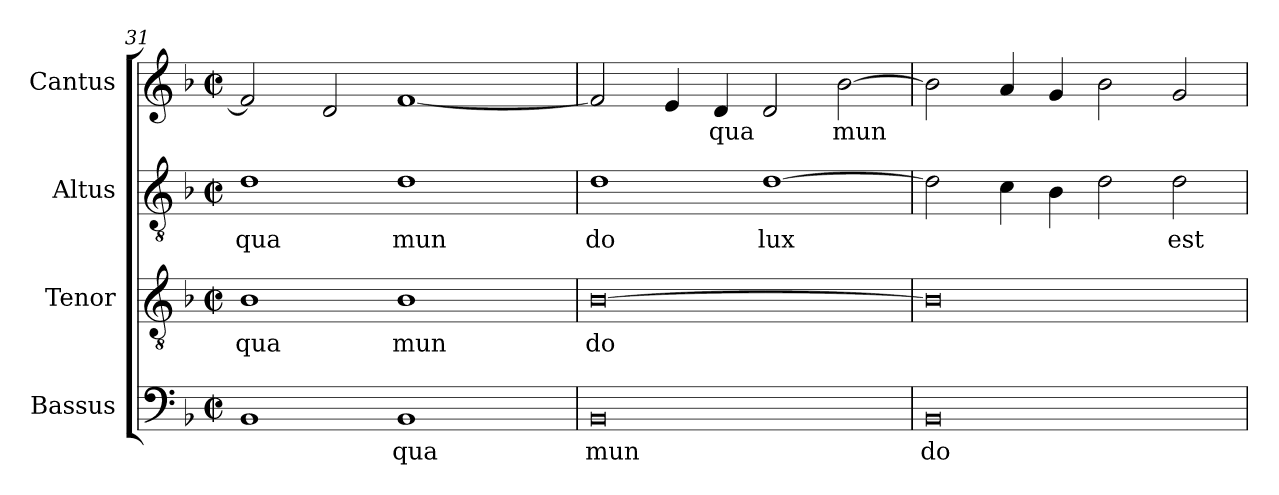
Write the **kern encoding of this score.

**kern	**text	**kern	**text	**kern	**text	**kern	**text
*part4	*part4	*part3	*part3	*part2	*part2	*part1	*part1
*staff4	*staff4	*staff3	*staff3	*staff2	*staff2	*staff1	*staff1
*I"Bassus	*	*I"Tenor	*	*I"Altus	*	*I"Cantus	*
!!LO:PB:g=z
*clefF4	*	*clefGv2	*	*clefGv2	*	*clefG2	*
*k[b-]	*	*k[b-]	*	*k[b-]	*	*k[b-]	*
*F:	*	*F:	*	*F:	*	*F:	*
*M2/2	*	*M2/2	*	*M2/2	*	*M2/2	*
*met(c|)	*	*met(c|)	*	*met(c|)	*	*met(c|)	*
=31	=31	=31	=31	=31	=31	=31	=31
!	!	!	!LO:LY:b:cj	!	!LO:LY:b:cj	!	!
*^	*	*	*	*^	*	*	*
1BB-	64ryy	.	1B-	qua	1d	64ryy	qua	2f/]	.
.	1ryy	.	.	.	.	1ryy	.	.	.
.	.	.	.	.	.	.	.	2d/	.
!	!	!LO:LY:b:cj	!	!LO:LY:b:cj	!	!	!LO:LY:b:cj	!	!
1BB-	.	qua	1B-	mun	1d	.	mun	[<1f	.
.	2ryy	.	.	.	.	2ryy	.	.	.
.	4ryy	.	.	.	.	4ryy	.	.	.
.	8...ryy	.	.	.	.	8...ryy	.	.	.
=32	=32	=32	=32	=32	=32	=32	=32	=32	=32
!	!	!LO:LY:b:cj	!	!LO:LY:b:cj	!	!	!LO:LY:b:cj	!	!
*v	*v	*	*	*	*v	*v	*	*	*
0BB-	mun	[>0B-	do	1d	do	2f/]	.
.	.	.	.	.	.	4e/	.
!	!	!	!	!	!	!	!LO:LY:b
.	.	.	.	.	.	4d/	qua
!	!	!	!	!	!LO:LY:b:cj	!	!
.	.	.	.	[>1d	lux	2d/	.
!	!	!	!	!	!	!	!LO:LY:b
.	.	.	.	.	.	[>2b-\	mun
=33	=33	=33	=33	=33	=33	=33	=33
!	!LO:LY:b:cj	!	!	!	!	!	!
0BB-	do	0B-]	.	2d\]	.	2b-\]	.
.	.	.	.	4c\	.	4a/	.
.	.	.	.	4B-\	.	4g/	.
.	.	.	.	2d\	.	2b-\	.
!	!	!	!	!	!LO:LY:b	!	!
.	.	.	.	2d\	est	2g/	.
=	=	=	=	=	=	=	=
*-	*-	*-	*-	*-	*-	*-	*-
